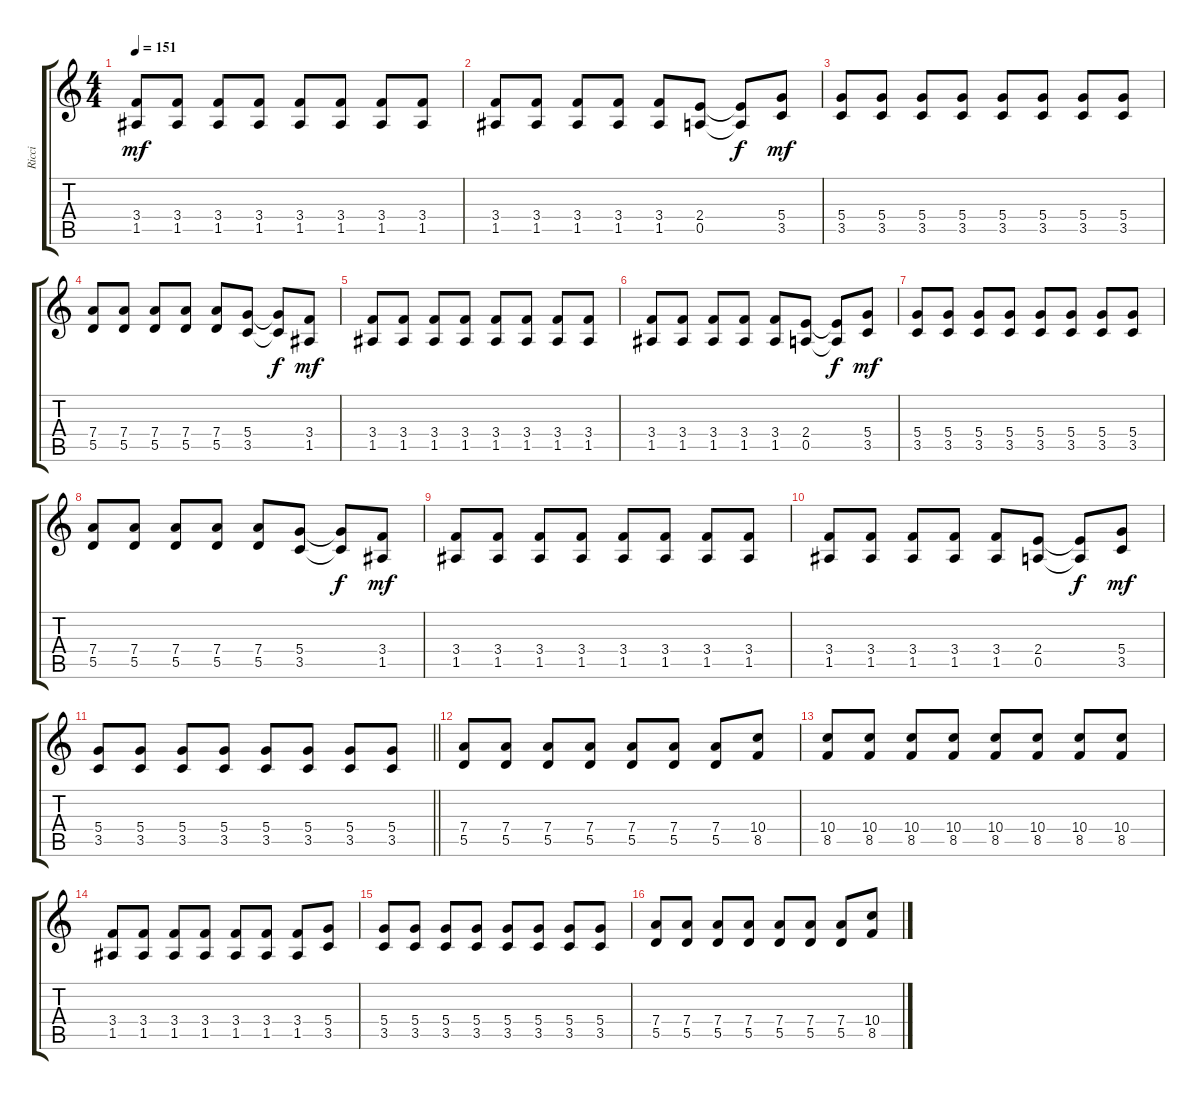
\track ("Ricci" "Ricci") {instrument overdrivenguitar}
\staff {score tabs}
\tuning (E4 B3 G3 D3 A2 D2) {hide}
\ts (4 4)
\tempo 151
\clef g2
\ks c
(3.4 1.5).8{dy mf} (3.4 1.5).8 (3.4 1.5).8 (3.4 1.5).8 (3.4 1.5).8 (3.4 1.5).8 (3.4 1.5).8 (3.4 1.5).8 |
(3.4 1.5).8 (3.4 1.5).8 (3.4 1.5).8 (3.4 1.5).8 (3.4 1.5).8 (2.4 0.5).8 (2.4{t} 0.5{t}).8{dy f} (5.4 3.5).8{dy mf} |
(5.4 3.5).8 (5.4 3.5).8 (5.4 3.5).8 (5.4 3.5).8 (5.4 3.5).8 (5.4 3.5).8 (5.4 3.5).8 (5.4 3.5).8 |
(7.4 5.5).8 (7.4 5.5).8 (7.4 5.5).8 (7.4 5.5).8 (7.4 5.5).8 (5.4 3.5).8 (5.4{t} 3.5{t}).8{dy f} (3.4 1.5).8{dy mf} |
(3.4 1.5).8 (3.4 1.5).8 (3.4 1.5).8 (3.4 1.5).8 (3.4 1.5).8 (3.4 1.5).8 (3.4 1.5).8 (3.4 1.5).8 |
(3.4 1.5).8 (3.4 1.5).8 (3.4 1.5).8 (3.4 1.5).8 (3.4 1.5).8 (2.4 0.5).8 (2.4{t} 0.5{t}).8{dy f} (5.4 3.5).8{dy mf} |
(5.4 3.5).8 (5.4 3.5).8 (5.4 3.5).8 (5.4 3.5).8 (5.4 3.5).8 (5.4 3.5).8 (5.4 3.5).8 (5.4 3.5).8 |
(7.4 5.5).8 (7.4 5.5).8 (7.4 5.5).8 (7.4 5.5).8 (7.4 5.5).8 (5.4 3.5).8 (5.4{t} 3.5{t}).8{dy f} (3.4 1.5).8{dy mf} |
(3.4 1.5).8 (3.4 1.5).8 (3.4 1.5).8 (3.4 1.5).8 (3.4 1.5).8 (3.4 1.5).8 (3.4 1.5).8 (3.4 1.5).8 |
(3.4 1.5).8 (3.4 1.5).8 (3.4 1.5).8 (3.4 1.5).8 (3.4 1.5).8 (2.4 0.5).8 (2.4{t} 0.5{t}).8{dy f} (5.4 3.5).8{dy mf} |
\barLineRight lightlight
(5.4 3.5).8 (5.4 3.5).8 (5.4 3.5).8 (5.4 3.5).8 (5.4 3.5).8 (5.4 3.5).8 (5.4 3.5).8 (5.4 3.5).8 |
(7.4 5.5).8 (7.4 5.5).8 (7.4 5.5).8 (7.4 5.5).8 (7.4 5.5).8 (7.4 5.5).8 (7.4 5.5).8 (10.4 8.5).8 |
(10.4 8.5).8 (10.4 8.5).8 (10.4 8.5).8 (10.4 8.5).8 (10.4 8.5).8 (10.4 8.5).8 (10.4 8.5).8 (10.4 8.5).8 |
(3.4 1.5).8 (3.4 1.5).8 (3.4 1.5).8 (3.4 1.5).8 (3.4 1.5).8 (3.4 1.5).8 (3.4 1.5).8 (5.4 3.5).8 |
(5.4 3.5).8 (5.4 3.5).8 (5.4 3.5).8 (5.4 3.5).8 (5.4 3.5).8 (5.4 3.5).8 (5.4 3.5).8 (5.4 3.5).8 |
(7.4 5.5).8 (7.4 5.5).8 (7.4 5.5).8 (7.4 5.5).8 (7.4 5.5).8 (7.4 5.5).8 (7.4 5.5).8 (10.4 8.5).8
